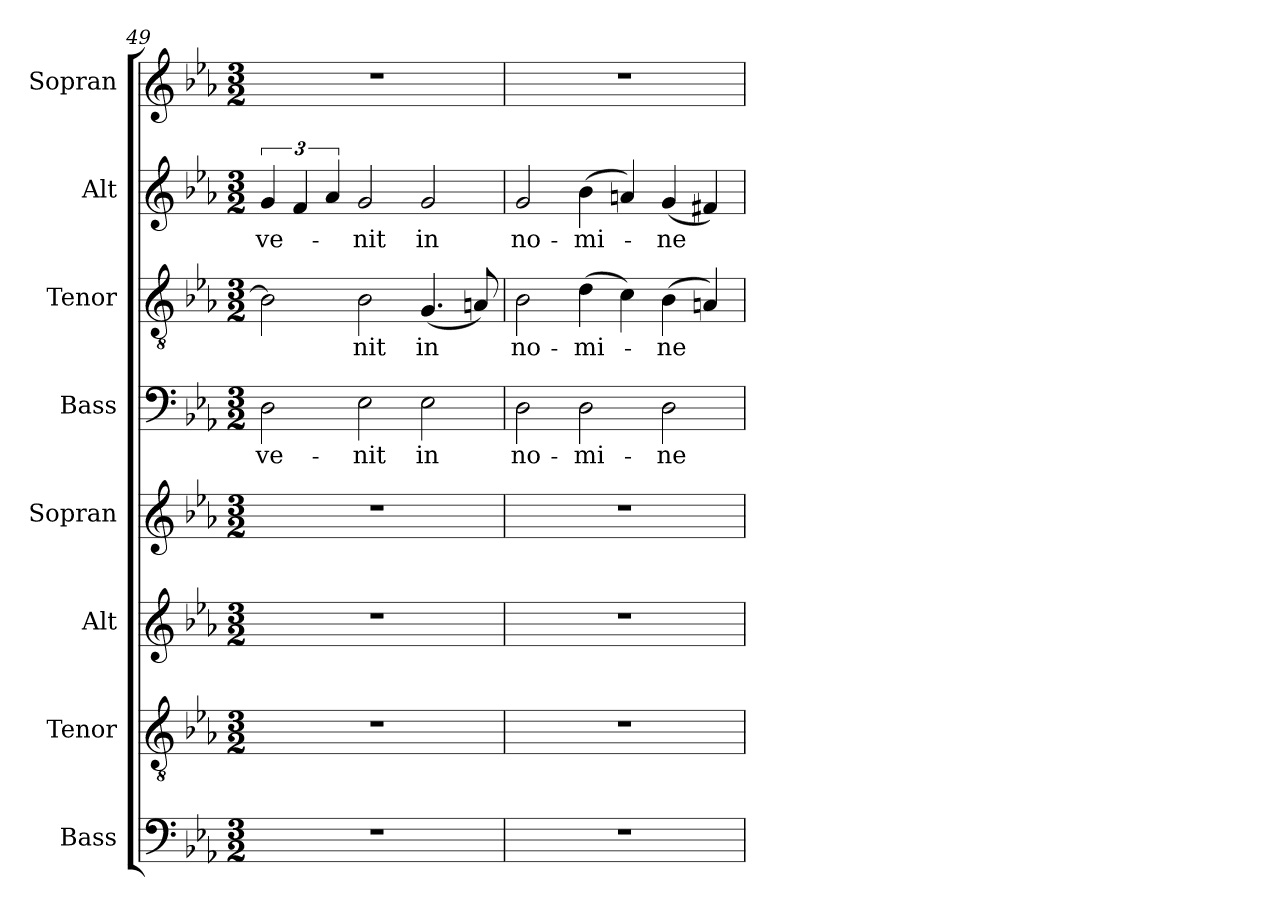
**kern	**kern	**kern	**kern	**kern	**text	**kern	**text	**kern	**text	**kern
*part8	*part7	*part6	*part5	*part4	*part4	*part3	*part3	*part2	*part2	*part1
*staff8	*staff7	*staff6	*staff5	*staff4	*staff4	*staff3	*staff3	*staff2	*staff2	*staff1
*I"Bass	*I"Tenor	*I"Alt	*I"Sopran	*I"Bass	*	*I"Tenor	*	*I"Alt	*	*I"Sopran
*I'B.	*I'T.	*I'A.	*I'S.	*I'B.	*	*I'T.	*	*I'A.	*	*I'S.
*clefF4	*clefGv2	*clefG2	*clefG2	*clefF4	*	*clefGv2	*	*clefG2	*	*clefG2
*k[b-e-a-]	*k[b-e-a-]	*k[b-e-a-]	*k[b-e-a-]	*k[b-e-a-]	*	*k[b-e-a-]	*	*k[b-e-a-]	*	*k[b-e-a-]
*E-:	*E-:	*E-:	*E-:	*E-:	*	*E-:	*	*E-:	*	*E-:
*M3/2	*M3/2	*M3/2	*M3/2	*M3/2	*	*M3/2	*	*M3/2	*	*M3/2
=49	=49	=49	=49	=49	=49	=49	=49	=49	=49	=49
!	!	!	!	!	!LO:LY:b	!	!	!	!LO:LY:b	!
1.r	1.r	1.r	1.r	2D\	ve-	2B-\]	.	6g/	ve-	1.r
.	.	.	.	.	.	.	.	6f/	.	.
.	.	.	.	.	.	.	.	6a-/	.	.
!	!	!	!	!	!LO:LY:b	!	!LO:LY:b	!	!LO:LY:b	!
.	.	.	.	2E-\	-nit	2B-\	-nit	2g/	-nit	.
!	!	!	!	!	!LO:LY:b	!	!LO:LY:b	!	!LO:LY:b	!
.	.	.	.	2E-\	in	(<4.G/	in	2g/	in	.
.	.	.	.	.	.	8An/)	.	.	.	.
=50	=50	=50	=50	=50	=50	=50	=50	=50	=50	=50
!	!	!	!	!	!LO:LY:b	!	!LO:LY:b	!	!LO:LY:b	!
1.r	1.r	1.r	1.r	2D\	no-	2B-\	no-	2g/	no-	1.r
!	!	!	!	!	!LO:LY:b	!	!LO:LY:b	!	!LO:LY:b	!
.	.	.	.	2D\	-mi-	(>4d\	-mi-	(>4b-\	-mi-	.
.	.	.	.	.	.	4c\)	.	4an/)	.	.
!	!	!	!	!	!LO:LY:b	!	!LO:LY:b	!	!LO:LY:b	!
.	.	.	.	2D\	-ne	(>4B-\	-ne	(<4g/	-ne	.
.	.	.	.	.	.	4An/)	.	4f#X/)	.	.
=	=	=	=	=	=	=	=	=	=	=
*-	*-	*-	*-	*-	*-	*-	*-	*-	*-	*-
